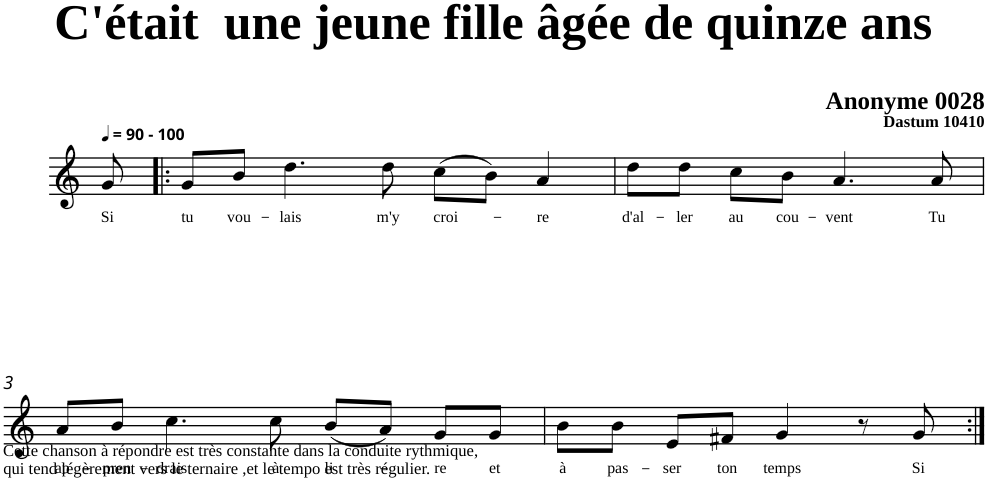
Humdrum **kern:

**kern	**text
*part1	*part1
*staff1	*staff1
*clefG2	*
*k[]	*
=	=
!LO:TX:a:B:t=- 100	!
!	!LO:LY:b
8g/	Si
=1!|:	=1!|:
!	!LO:LY:b
8g/L	tu
!	!LO:LY:b
8b/J	vou-
!	!LO:LY:b
4.dd\	-lais
!	!LO:LY:b
8dd\	m'y
!	!LO:LY:b
(>8cc\L	croi-
8b\J)	.
!	!LO:LY:b
4a/	-re
=2	=2
!	!LO:LY:b
8dd\L	d'al-
!	!LO:LY:b
8dd\J	-ler
!	!LO:LY:b
8cc\L	au
!	!LO:LY:b
8b\J	cou-
!	!LO:LY:b
4.a/	-vent
!	!LO:LY:b
8a/	Tu
!!LO:LB:g=z
=3	=3
!	!LO:LY:b
8a/L	ap-
!	!LO:LY:b
8b/J	-pren-
!	!LO:LY:b
4.cc\	-drais
!	!LO:LY:b
8cc\	à
!	!LO:LY:b
(<8b/L	li-
8a/J)	.
!	!LO:LY:b
8g/L	-re
!	!LO:LY:b
8g/J	et
=4	=4
!	!LO:LY:b
8b\L	à
!	!LO:LY:b
8b\J	pas-
!	!LO:LY:b
8e/L	-ser
!	!LO:LY:b
8f#X/J	ton
!	!LO:LY:b
4g/	temps
8r	.
!	!LO:LY:b
8g/	Si
=:|!	=:|!
*-	*-
